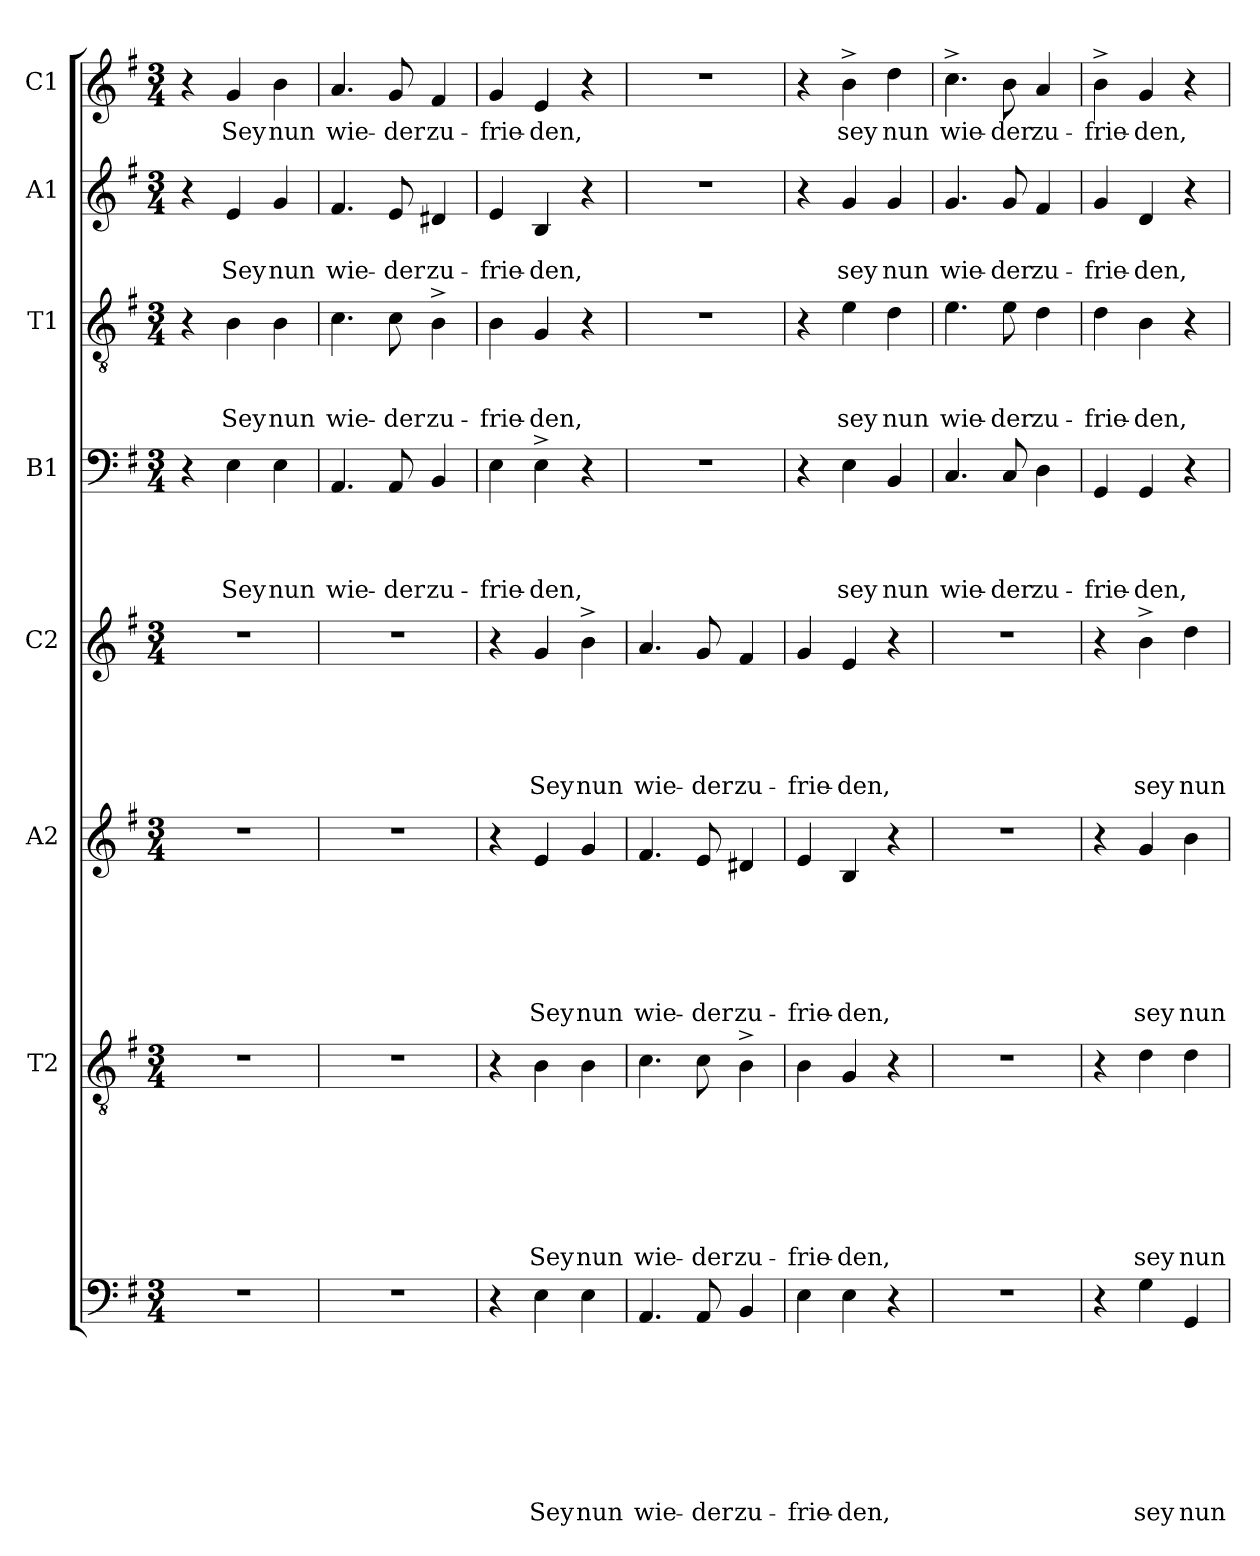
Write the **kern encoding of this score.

**kern	**text	**text	**text	**text	**text	**text	**text	**text	**kern	**text	**text	**text	**text	**text	**text	**text	**kern	**text	**text	**text	**text	**text	**text	**kern	**text	**text	**text	**text	**text	**kern	**text	**text	**text	**text	**kern	**text	**text	**text	**kern	**text	**text	**kern	**text
*part8	*part8	*part8	*part8	*part8	*part8	*part8	*part8	*part8	*part7	*part7	*part7	*part7	*part7	*part7	*part7	*part7	*part6	*part6	*part6	*part6	*part6	*part6	*part6	*part5	*part5	*part5	*part5	*part5	*part5	*part4	*part4	*part4	*part4	*part4	*part3	*part3	*part3	*part3	*part2	*part2	*part2	*part1	*part1
*staff8	*staff8	*staff8	*staff8	*staff8	*staff8	*staff8	*staff8	*staff8	*staff7	*staff7	*staff7	*staff7	*staff7	*staff7	*staff7	*staff7	*staff6	*staff6	*staff6	*staff6	*staff6	*staff6	*staff6	*staff5	*staff5	*staff5	*staff5	*staff5	*staff5	*staff4	*staff4	*staff4	*staff4	*staff4	*staff3	*staff3	*staff3	*staff3	*staff2	*staff2	*staff2	*staff1	*staff1
*	*	*	*	*	*	*	*	*	*I"T2	*	*	*	*	*	*	*	*I"A2	*	*	*	*	*	*	*I"C2	*	*	*	*	*	*I"B1	*	*	*	*	*I"T1	*	*	*	*I"A1	*	*	*I"C1	*
*	*	*	*	*	*	*	*	*	*I'T2	*	*	*	*	*	*	*	*I'A2	*	*	*	*	*	*	*I'C2	*	*	*	*	*	*I'B1	*	*	*	*	*I'T1	*	*	*	*I'A1	*	*	*I'C1	*
*clefF4	*	*	*	*	*	*	*	*	*clefGv2	*	*	*	*	*	*	*	*clefG2	*	*	*	*	*	*	*clefG2	*	*	*	*	*	*clefF4	*	*	*	*	*clefGv2	*	*	*	*clefG2	*	*	*clefG2	*
*k[f#]	*	*	*	*	*	*	*	*	*k[f#]	*	*	*	*	*	*	*	*k[f#]	*	*	*	*	*	*	*k[f#]	*	*	*	*	*	*k[f#]	*	*	*	*	*k[f#]	*	*	*	*k[f#]	*	*	*k[f#]	*
*G:	*	*	*	*	*	*	*	*	*G:	*	*	*	*	*	*	*	*G:	*	*	*	*	*	*	*G:	*	*	*	*	*	*G:	*	*	*	*	*G:	*	*	*	*G:	*	*	*G:	*
*M3/4	*	*	*	*	*	*	*	*	*M3/4	*	*	*	*	*	*	*	*M3/4	*	*	*	*	*	*	*M3/4	*	*	*	*	*	*M3/4	*	*	*	*	*M3/4	*	*	*	*M3/4	*	*	*M3/4	*
=1	=1	=1	=1	=1	=1	=1	=1	=1	=1	=1	=1	=1	=1	=1	=1	=1	=1	=1	=1	=1	=1	=1	=1	=1	=1	=1	=1	=1	=1	=1	=1	=1	=1	=1	=1	=1	=1	=1	=1	=1	=1	=1	=1
!LO:N:vis=1	!	!	!	!	!	!	!	!	!LO:N:vis=1	!	!	!	!	!	!	!	!LO:N:vis=1	!	!	!	!	!	!	!LO:N:vis=1	!	!	!	!	!	!	!	!	!	!	!	!	!	!	!	!	!	!	!
2.r	.	.	.	.	.	.	.	.	2.r	.	.	.	.	.	.	.	2.r	.	.	.	.	.	.	2.r	.	.	.	.	.	4r	.	.	.	.	4r	.	.	.	4r	.	.	4r	.
!	!	!	!	!	!	!	!	!	!	!	!	!	!	!	!	!	!	!	!	!	!	!	!	!	!	!	!	!	!	!	!	!	!	!LO:LY:b	!	!	!	!LO:LY:b	!	!	!LO:LY:b	!	!LO:LY:b
.	.	.	.	.	.	.	.	.	.	.	.	.	.	.	.	.	.	.	.	.	.	.	.	.	.	.	.	.	.	4E\	.	.	.	Sey	4B\	.	.	Sey	4e/	.	Sey	4g/	Sey
!	!	!	!	!	!	!	!	!	!	!	!	!	!	!	!	!	!	!	!	!	!	!	!	!	!	!	!	!	!	!	!	!	!	!LO:LY:b	!	!	!	!LO:LY:b	!	!	!LO:LY:b	!	!LO:LY:b
.	.	.	.	.	.	.	.	.	.	.	.	.	.	.	.	.	.	.	.	.	.	.	.	.	.	.	.	.	.	4E\	.	.	.	nun	4B\	.	.	nun	4g/	.	nun	4b\	nun
=2	=2	=2	=2	=2	=2	=2	=2	=2	=2	=2	=2	=2	=2	=2	=2	=2	=2	=2	=2	=2	=2	=2	=2	=2	=2	=2	=2	=2	=2	=2	=2	=2	=2	=2	=2	=2	=2	=2	=2	=2	=2	=2	=2
!LO:N:vis=1	!	!	!	!	!	!	!	!	!LO:N:vis=1	!	!	!	!	!	!	!	!LO:N:vis=1	!	!	!	!	!	!	!LO:N:vis=1	!	!	!	!	!	!	!	!	!	!LO:LY:b	!	!	!	!LO:LY:b	!	!	!LO:LY:b	!	!LO:LY:b
2.r	.	.	.	.	.	.	.	.	2.r	.	.	.	.	.	.	.	2.r	.	.	.	.	.	.	2.r	.	.	.	.	.	4.AA/	.	.	.	wie-	4.c\	.	.	wie-	4.f#/	.	wie-	4.a/	wie-
!	!	!	!	!	!	!	!	!	!	!	!	!	!	!	!	!	!	!	!	!	!	!	!	!	!	!	!	!	!	!	!	!	!	!LO:LY:b	!	!	!	!LO:LY:b	!	!	!LO:LY:b	!	!LO:LY:b
.	.	.	.	.	.	.	.	.	.	.	.	.	.	.	.	.	.	.	.	.	.	.	.	.	.	.	.	.	.	8AA/	.	.	.	-der	8c\	.	.	-der	8e/	.	-der	8g/	-der
!	!	!	!	!	!	!	!	!	!	!	!	!	!	!	!	!	!	!	!	!	!	!	!	!	!	!	!	!	!	!	!	!	!	!LO:LY:b	!	!	!	!LO:LY:b	!	!	!LO:LY:b	!	!LO:LY:b
.	.	.	.	.	.	.	.	.	.	.	.	.	.	.	.	.	.	.	.	.	.	.	.	.	.	.	.	.	.	4BB/	.	.	.	zu-	4B^>\	.	.	zu-	4d#X/	.	zu-	4f#/	zu-
=3	=3	=3	=3	=3	=3	=3	=3	=3	=3	=3	=3	=3	=3	=3	=3	=3	=3	=3	=3	=3	=3	=3	=3	=3	=3	=3	=3	=3	=3	=3	=3	=3	=3	=3	=3	=3	=3	=3	=3	=3	=3	=3	=3
!	!	!	!	!	!	!	!	!	!	!	!	!	!	!	!	!	!	!	!	!	!	!	!	!	!	!	!	!	!	!	!	!	!	!LO:LY:b	!	!	!	!LO:LY:b	!	!	!LO:LY:b	!	!LO:LY:b
4r	.	.	.	.	.	.	.	.	4r	.	.	.	.	.	.	.	4r	.	.	.	.	.	.	4r	.	.	.	.	.	4E\	.	.	.	-frie-	4B\	.	.	-frie-	4e/	.	-frie-	4g/	-frie-
!	!	!	!	!	!	!	!	!LO:LY:b	!	!	!	!	!	!	!	!LO:LY:b	!	!	!	!	!	!	!LO:LY:b	!	!	!	!	!	!LO:LY:b	!	!	!	!	!LO:LY:b:rj	!	!	!	!LO:LY:b:rj	!	!	!LO:LY:b:rj	!	!LO:LY:b:rj
4E\	.	.	.	.	.	.	.	Sey	4B\	.	.	.	.	.	.	Sey	4e/	.	.	.	.	.	Sey	4g/	.	.	.	.	Sey	4E^>\	.	.	.	-den,	4G/	.	.	-den,	4B/	.	-den,	4e/	-den,
!	!	!	!	!	!	!	!	!LO:LY:b	!	!	!	!	!	!	!	!LO:LY:b	!	!	!	!	!	!	!LO:LY:b	!	!	!	!	!	!LO:LY:b	!	!	!	!	!	!	!	!	!	!	!	!	!	!
4E\	.	.	.	.	.	.	.	nun	4B\	.	.	.	.	.	.	nun	4g/	.	.	.	.	.	nun	4b^>\	.	.	.	.	nun	4r	.	.	.	.	4r	.	.	.	4r	.	.	4r	.
=4	=4	=4	=4	=4	=4	=4	=4	=4	=4	=4	=4	=4	=4	=4	=4	=4	=4	=4	=4	=4	=4	=4	=4	=4	=4	=4	=4	=4	=4	=4	=4	=4	=4	=4	=4	=4	=4	=4	=4	=4	=4	=4	=4
!	!	!	!	!	!	!	!	!LO:LY:b	!	!	!	!	!	!	!	!LO:LY:b	!	!	!	!	!	!	!LO:LY:b	!	!	!	!	!	!LO:LY:b	!LO:N:vis=1	!	!	!	!	!LO:N:vis=1	!	!	!	!LO:N:vis=1	!	!	!LO:N:vis=1	!
4.AA/	.	.	.	.	.	.	.	wie-	4.c\	.	.	.	.	.	.	wie-	4.f#/	.	.	.	.	.	wie-	4.a/	.	.	.	.	wie-	2.r	.	.	.	.	2.r	.	.	.	2.r	.	.	2.r	.
!	!	!	!	!	!	!	!	!LO:LY:b	!	!	!	!	!	!	!	!LO:LY:b	!	!	!	!	!	!	!LO:LY:b	!	!	!	!	!	!LO:LY:b	!	!	!	!	!	!	!	!	!	!	!	!	!	!
8AA/	.	.	.	.	.	.	.	-der	8c\	.	.	.	.	.	.	-der	8e/	.	.	.	.	.	-der	8g/	.	.	.	.	-der	.	.	.	.	.	.	.	.	.	.	.	.	.	.
!	!	!	!	!	!	!	!	!LO:LY:b	!	!	!	!	!	!	!	!LO:LY:b	!	!	!	!	!	!	!LO:LY:b	!	!	!	!	!	!LO:LY:b	!	!	!	!	!	!	!	!	!	!	!	!	!	!
4BB/	.	.	.	.	.	.	.	zu-	4B^>\	.	.	.	.	.	.	zu-	4d#X/	.	.	.	.	.	zu-	4f#/	.	.	.	.	zu-	.	.	.	.	.	.	.	.	.	.	.	.	.	.
=5	=5	=5	=5	=5	=5	=5	=5	=5	=5	=5	=5	=5	=5	=5	=5	=5	=5	=5	=5	=5	=5	=5	=5	=5	=5	=5	=5	=5	=5	=5	=5	=5	=5	=5	=5	=5	=5	=5	=5	=5	=5	=5	=5
!	!	!	!	!	!	!	!	!LO:LY:b	!	!	!	!	!	!	!	!LO:LY:b	!	!	!	!	!	!	!LO:LY:b	!	!	!	!	!	!LO:LY:b	!	!	!	!	!	!	!	!	!	!	!	!	!	!
4E\	.	.	.	.	.	.	.	-frie-	4B\	.	.	.	.	.	.	-frie-	4e/	.	.	.	.	.	-frie-	4g/	.	.	.	.	-frie-	4r	.	.	.	.	4r	.	.	.	4r	.	.	4r	.
!	!	!	!	!	!	!	!	!LO:LY:b:rj	!	!	!	!	!	!	!	!LO:LY:b:rj	!	!	!	!	!	!	!LO:LY:b:rj	!	!	!	!	!	!LO:LY:b:rj	!	!	!	!	!LO:LY:b	!	!	!	!LO:LY:b	!	!	!LO:LY:b	!	!LO:LY:b
4E\	.	.	.	.	.	.	.	-den,	4G/	.	.	.	.	.	.	-den,	4B/	.	.	.	.	.	-den,	4e/	.	.	.	.	-den,	4E\	.	.	.	sey	4e\	.	.	sey	4g/	.	sey	4b^>\	sey
!	!	!	!	!	!	!	!	!	!	!	!	!	!	!	!	!	!	!	!	!	!	!	!	!	!	!	!	!	!	!	!	!	!	!LO:LY:b	!	!	!	!LO:LY:b	!	!	!LO:LY:b	!	!LO:LY:b
4r	.	.	.	.	.	.	.	.	4r	.	.	.	.	.	.	.	4r	.	.	.	.	.	.	4r	.	.	.	.	.	4BB/	.	.	.	nun	4d\	.	.	nun	4g/	.	nun	4dd\	nun
=6	=6	=6	=6	=6	=6	=6	=6	=6	=6	=6	=6	=6	=6	=6	=6	=6	=6	=6	=6	=6	=6	=6	=6	=6	=6	=6	=6	=6	=6	=6	=6	=6	=6	=6	=6	=6	=6	=6	=6	=6	=6	=6	=6
!LO:N:vis=1	!	!	!	!	!	!	!	!	!LO:N:vis=1	!	!	!	!	!	!	!	!LO:N:vis=1	!	!	!	!	!	!	!LO:N:vis=1	!	!	!	!	!	!	!	!	!	!LO:LY:b	!	!	!	!LO:LY:b	!	!	!LO:LY:b	!	!LO:LY:b
2.r	.	.	.	.	.	.	.	.	2.r	.	.	.	.	.	.	.	2.r	.	.	.	.	.	.	2.r	.	.	.	.	.	4.C/	.	.	.	wie-	4.e\	.	.	wie-	4.g/	.	wie-	4.cc^>\	wie-
!	!	!	!	!	!	!	!	!	!	!	!	!	!	!	!	!	!	!	!	!	!	!	!	!	!	!	!	!	!	!	!	!	!	!LO:LY:b	!	!	!	!LO:LY:b	!	!	!LO:LY:b	!	!LO:LY:b
.	.	.	.	.	.	.	.	.	.	.	.	.	.	.	.	.	.	.	.	.	.	.	.	.	.	.	.	.	.	8C/	.	.	.	-der	8e\	.	.	-der	8g/	.	-der	8b\	-der
!	!	!	!	!	!	!	!	!	!	!	!	!	!	!	!	!	!	!	!	!	!	!	!	!	!	!	!	!	!	!	!	!	!	!LO:LY:b	!	!	!	!LO:LY:b	!	!	!LO:LY:b	!	!LO:LY:b
.	.	.	.	.	.	.	.	.	.	.	.	.	.	.	.	.	.	.	.	.	.	.	.	.	.	.	.	.	.	4D\	.	.	.	zu-	4d\	.	.	zu-	4f#/	.	zu-	4a/	zu-
=7	=7	=7	=7	=7	=7	=7	=7	=7	=7	=7	=7	=7	=7	=7	=7	=7	=7	=7	=7	=7	=7	=7	=7	=7	=7	=7	=7	=7	=7	=7	=7	=7	=7	=7	=7	=7	=7	=7	=7	=7	=7	=7	=7
!	!	!	!	!	!	!	!	!	!	!	!	!	!	!	!	!	!	!	!	!	!	!	!	!	!	!	!	!	!	!	!	!	!	!LO:LY:b	!	!	!	!LO:LY:b	!	!	!LO:LY:b	!	!LO:LY:b
4r	.	.	.	.	.	.	.	.	4r	.	.	.	.	.	.	.	4r	.	.	.	.	.	.	4r	.	.	.	.	.	4GG/	.	.	.	-frie-	4d\	.	.	-frie-	4g/	.	-frie-	4b^>\	-frie-
!	!	!	!	!	!	!	!	!LO:LY:b	!	!	!	!	!	!	!	!LO:LY:b	!	!	!	!	!	!	!LO:LY:b	!	!	!	!	!	!LO:LY:b	!	!	!	!	!LO:LY:b:rj	!	!	!	!LO:LY:b:rj	!	!	!LO:LY:b:rj	!	!LO:LY:b:rj
4G\	.	.	.	.	.	.	.	sey	4d\	.	.	.	.	.	.	sey	4g/	.	.	.	.	.	sey	4b^>\	.	.	.	.	sey	4GG/	.	.	.	-den,	4B\	.	.	-den,	4d/	.	-den,	4g/	-den,
!	!	!	!	!	!	!	!	!LO:LY:b	!	!	!	!	!	!	!	!LO:LY:b	!	!	!	!	!	!	!LO:LY:b	!	!	!	!	!	!LO:LY:b	!	!	!	!	!	!	!	!	!	!	!	!	!	!
4GG/	.	.	.	.	.	.	.	nun	4d\	.	.	.	.	.	.	nun	4b\	.	.	.	.	.	nun	4dd\	.	.	.	.	nun	4r	.	.	.	.	4r	.	.	.	4r	.	.	4r	.
=	=	=	=	=	=	=	=	=	=	=	=	=	=	=	=	=	=	=	=	=	=	=	=	=	=	=	=	=	=	=	=	=	=	=	=	=	=	=	=	=	=	=	=
*-	*-	*-	*-	*-	*-	*-	*-	*-	*-	*-	*-	*-	*-	*-	*-	*-	*-	*-	*-	*-	*-	*-	*-	*-	*-	*-	*-	*-	*-	*-	*-	*-	*-	*-	*-	*-	*-	*-	*-	*-	*-	*-	*-
